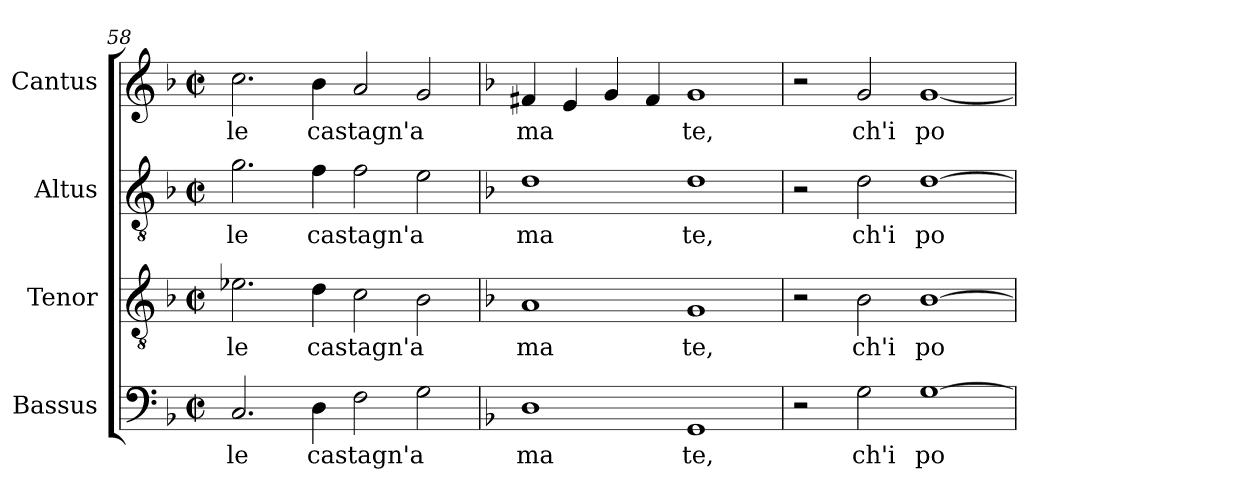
**kern	**text	**kern	**text	**kern	**text	**kern	**text
*part4	*part4	*part3	*part3	*part2	*part2	*part1	*part1
*staff4	*staff4	*staff3	*staff3	*staff2	*staff2	*staff1	*staff1
*I"Bassus	*	*I"Tenor	*	*I"Altus	*	*I"Cantus	*
*clefF4	*	*clefGv2	*	*clefGv2	*	*clefG2	*
*k[b-]	*	*k[b-]	*	*k[b-]	*	*k[b-]	*
*F:	*	*F:	*	*F:	*	*F:	*
*M2/2	*	*M2/2	*	*M2/2	*	*M2/2	*
*met(c|)	*	*met(c|)	*	*met(c|)	*	*met(c|)	*
=58	=58	=58	=58	=58	=58	=58	=58
!	!LO:LY:b:cj	!	!LO:LY:b:cj	!	!LO:LY:b:cj	!	!LO:LY:b:cj
2.C/	le	2.e-\	le	2.g\	le	2.cc\	le
!	!LO:LY:b	!	!LO:LY:b	!	!LO:LY:b	!	!LO:LY:b
4D\	castagn'a	4d\	castagn'a	4f\	castagn'a	4b-\	castagn'a
2F\	.	2c\	.	2f\	.	2a/	.
2G\	.	2B-\	.	2e\	.	2g/	.
=59	=59	=59	=59	=59	=59	=59	=59
*	*	*	*	*k[b-]	*	*	*
*	*	*	*	*F:	*	*	*
!	!LO:LY:b:cj	!	!LO:LY:b:cj	!	!LO:LY:b:cj	!	!LO:LY:b
1D	ma	1A	ma	1d	ma	4f#/	ma
.	.	.	.	.	.	4e/	.
.	.	.	.	.	.	4g/	.
.	.	.	.	.	.	4f#/	.
!	!LO:LY:b:cj	!	!LO:LY:b:cj	!	!LO:LY:b:cj	!	!LO:LY:b:cj
1GG	te,	1G	te,	1d	te,	1g	te,
=60	=60	=60	=60	=60	=60	=60	=60
2r	.	2r	.	2r	.	2r	.
!	!LO:LY:b:cj	!	!LO:LY:b:cj	!	!LO:LY:b:cj	!	!LO:LY:b:cj
2G\	ch'i	2B-\	ch'i	2d\	ch'i	2g/	ch'i
!	!LO:LY:b:cj	!	!LO:LY:b:cj	!	!LO:LY:b:cj	!	!LO:LY:b:cj
[>1G	po	[>1B-	po	[>1d	po	[<1g	po
=	=	=	=	=	=	=	=
*-	*-	*-	*-	*-	*-	*-	*-
